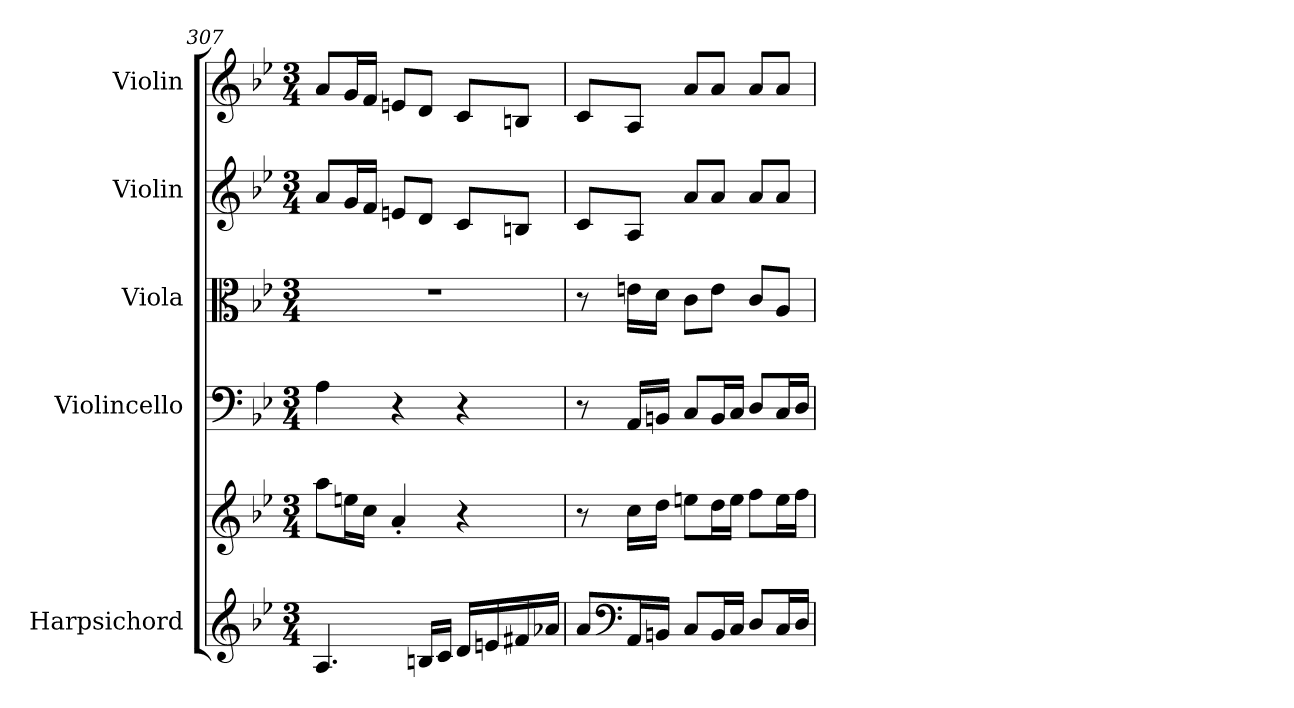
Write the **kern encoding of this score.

**kern	**kern	**kern	**kern	**kern	**kern
*part5	*part5	*part4	*part3	*part2	*part1
*staff6	*staff5	*staff4	*staff3	*staff2	*staff1
*I"Harpsichord	*	*I"Violincello	*I"Viola	*I"Violin	*I"Violin
*I'Hpschd	*	*I'Vc	*I'Vla	*I'Vln	*I'Vln
*clefG2	*clefG2	*clefF4	*clefC3	*clefG2	*clefG2
*k[b-e-]	*k[b-e-]	*k[b-e-]	*k[b-e-]	*k[b-e-]	*k[b-e-]
*M3/4	*M3/4	*M3/4	*M3/4	*M3/4	*M3/4
=307	=307	=307	=307	=307	=307
4.A/	8aa\L	4A\	2.r	8a/L	8a/L
.	16een\L	.	.	16g/L	16g/L
.	16cc\JJ	.	.	16f/JJ	16f/JJ
.	4a'/	4r	.	8en/L	8en/L
16Bn/LL	.	.	.	8d/J	8d/J
16c/JJ	.	.	.	.	.
16d/LL	4r	4r	.	8c/L	8c/L
16en/	.	.	.	.	.
16f#X/	.	.	.	8Bn/J	8Bn/J
16a-X/JJ	.	.	.	.	.
!!LO:PB:g=z
=308	=308	=308	=308	=308	=308
8a/L	8r	8r	8r	8c/L	8c/L
*clefF4	*	*	*	*	*
16AA/L	16cc\LL	16AA/LL	16en\LL	8A/J	8A/J
16BBn/JJ	16dd\JJ	16BBn/JJ	16d\JJ	.	.
8C/L	8een\L	8C/L	8c\L	8a/L	8a/L
16BB/L	16dd\L	16BB/L	8e\J	8a/J	8a/J
16C/JJ	16ee\JJ	16C/JJ	.	.	.
8D/L	8ff\L	8D/L	8c/L	8a/L	8a/L
16C/L	16ee\L	16C/L	8A/J	8a/J	8a/J
16D/JJ	16ff\JJ	16D/JJ	.	.	.
=	=	=	=	=	=
*-	*-	*-	*-	*-	*-
